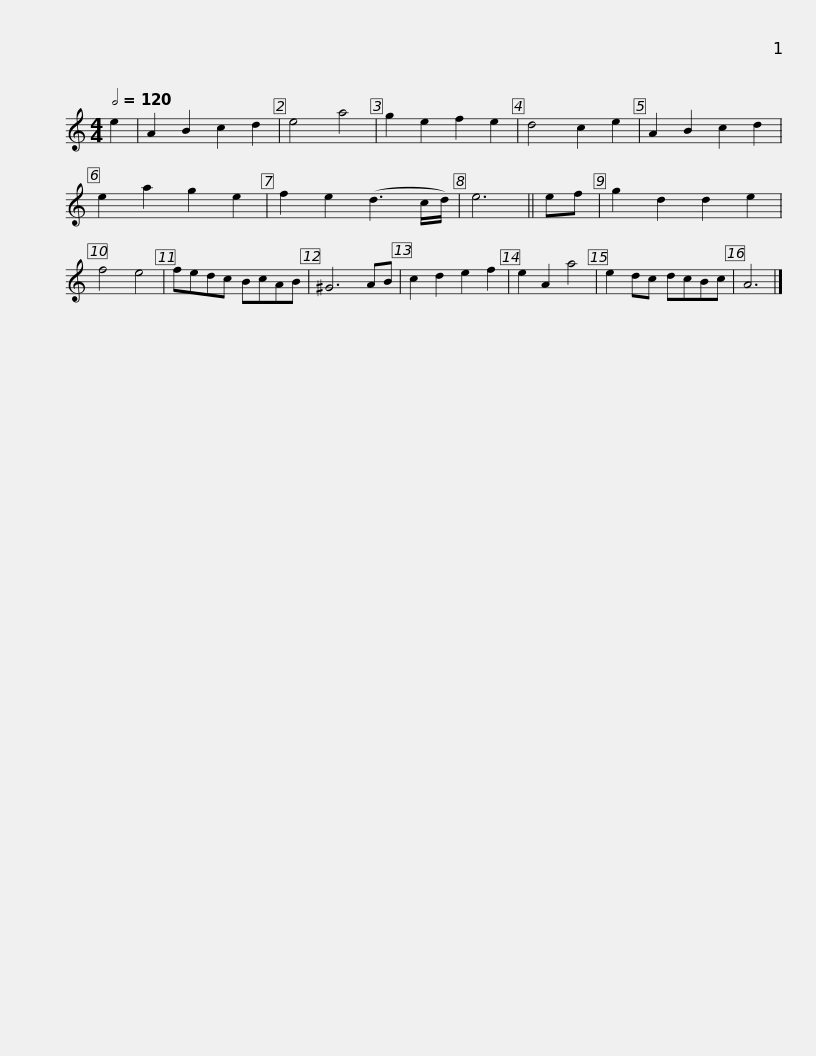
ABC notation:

X:1
L:1/8
Q:1/2=120
M:4/4
I:linebreak $
K:C
V:1 treble
V:1
 e2 | A2 B2 c2 d2 | e4 a4 | g2 e2 f2 e2 | d4 c2 e2 | %5
 A2 B2 c2 d2 | e2 a2 g2 e2 | f2 e2 (d3 c/d/) | e6 || ef | %10
 g2 d2 d2 e2 | f4 e4 |$ fedc BcAB | ^G6 AB | c2 d2 e2 f2 | %15
 e2 A2 a4 | e2 dc dcBc | A6 |] %18
